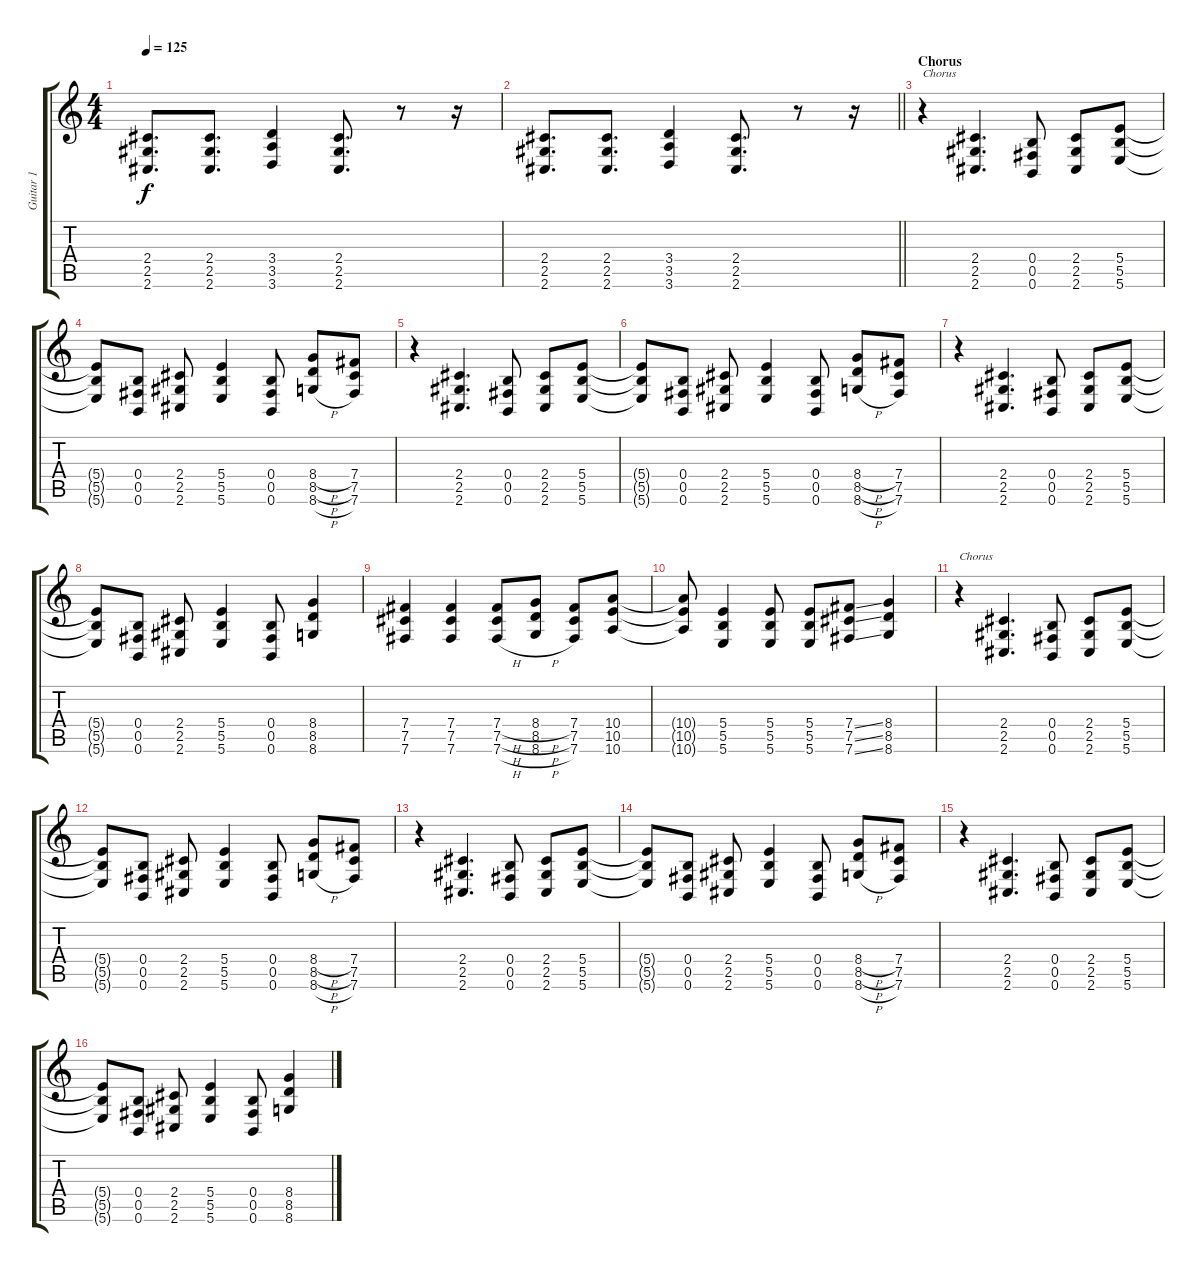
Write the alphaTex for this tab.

\track ("Guitar 1" "Guitar 1") {instrument distortionguitar}
\staff {score tabs}
\tuning (Db4 Ab3 E3 B2 Gb2 B1) {hide}
\ts (4 4)
\tempo 125
\clef g2
\ks c
(2.4 2.5 2.6).8{d dy f} (2.4 2.5 2.6).8{d} (3.4 3.5 3.6).4 (2.4 2.5 2.6).8{d} r.8 r.16 |
\barLineRight lightlight
(2.4 2.5 2.6).8{d} (2.4 2.5 2.6).8{d} (3.4 3.5 3.6).4 (2.4 2.5 2.6).8{d} r.8 r.16 |
\section ("" "Chorus")
r.4{txt "Chorus"} (2.4 2.5 2.6).4{d} (0.4 0.5 0.6).8 (2.4 2.5 2.6).8 (5.4 5.5 5.6).8 |
(5.4{t} 5.5{t} 5.6{t}).8 (0.4 0.5 0.6).8 (2.4 2.5 2.6).8 (5.4 5.5 5.6).4 (0.4 0.5 0.6).8 (8.4{h} 8.5{h} 8.6{h}).8 (7.4 7.5 7.6).8 |
r.4 (2.4 2.5 2.6).4{d} (0.4 0.5 0.6).8 (2.4 2.5 2.6).8 (5.4 5.5 5.6).8 |
(5.4{t} 5.5{t} 5.6{t}).8 (0.4 0.5 0.6).8 (2.4 2.5 2.6).8 (5.4 5.5 5.6).4 (0.4 0.5 0.6).8 (8.4{h} 8.5{h} 8.6{h}).8 (7.4 7.5 7.6).8 |
r.4 (2.4 2.5 2.6).4{d} (0.4 0.5 0.6).8 (2.4 2.5 2.6).8 (5.4 5.5 5.6).8 |
(5.4{t} 5.5{t} 5.6{t}).8 (0.4 0.5 0.6).8 (2.4 2.5 2.6).8 (5.4 5.5 5.6).4 (0.4 0.5 0.6).8 (8.4 8.5 8.6).4 |
(7.4 7.5 7.6).4 (7.4 7.5 7.6).4 (7.4{h} 7.5{h} 7.6{h}).8 (8.4{h} 8.5{h} 8.6{h}).8 (7.4 7.5 7.6).8 (10.4 10.5 10.6).8 |
(10.4{t} 10.5{t} 10.6{t}).8 (5.4 5.5 5.6).4 (5.4 5.5 5.6).8 (5.4 5.5 5.6).8 (7.4{ss} 7.5{ss} 7.6{ss}).8 (8.4 8.5 8.6).4 |
r.4{txt "Chorus"} (2.4 2.5 2.6).4{d} (0.4 0.5 0.6).8 (2.4 2.5 2.6).8 (5.4 5.5 5.6).8 |
(5.4{t} 5.5{t} 5.6{t}).8 (0.4 0.5 0.6).8 (2.4 2.5 2.6).8 (5.4 5.5 5.6).4 (0.4 0.5 0.6).8 (8.4{h} 8.5{h} 8.6{h}).8 (7.4 7.5 7.6).8 |
r.4 (2.4 2.5 2.6).4{d} (0.4 0.5 0.6).8 (2.4 2.5 2.6).8 (5.4 5.5 5.6).8 |
(5.4{t} 5.5{t} 5.6{t}).8 (0.4 0.5 0.6).8 (2.4 2.5 2.6).8 (5.4 5.5 5.6).4 (0.4 0.5 0.6).8 (8.4{h} 8.5{h} 8.6{h}).8 (7.4 7.5 7.6).8 |
r.4 (2.4 2.5 2.6).4{d} (0.4 0.5 0.6).8 (2.4 2.5 2.6).8 (5.4 5.5 5.6).8 |
(5.4{t} 5.5{t} 5.6{t}).8 (0.4 0.5 0.6).8 (2.4 2.5 2.6).8 (5.4 5.5 5.6).4 (0.4 0.5 0.6).8 (8.4 8.5 8.6).4
